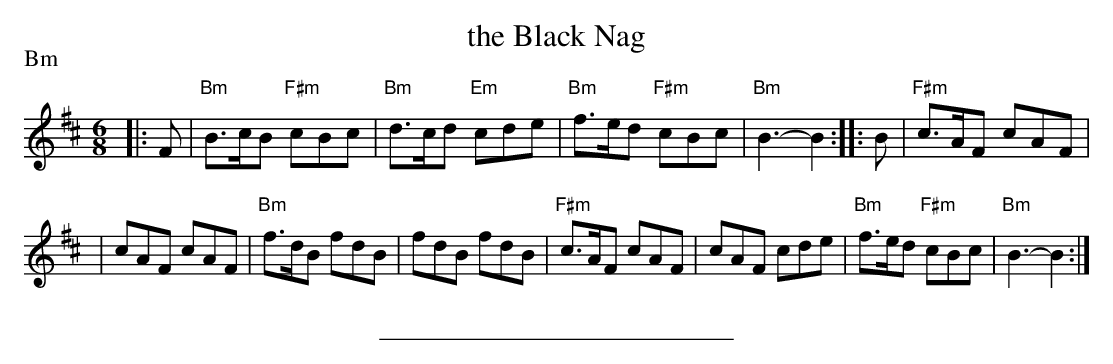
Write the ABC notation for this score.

X:1
T: the Black Nag
M: 6/8
L: 1/8
P: Bm
K: Bm
|: F \
| "Bm"B>cB "F#m"cBc | "Bm"d>cd "Em"cde | "Bm"f>ed "F#m"cBc | "Bm"B3- B2 :: B | "F#m"c>AF cAF |
| cAF cAF | "Bm"f>dB fdB | fdB fdB | "F#m"c>AF cAF | cAF cde | "Bm"f>ed "F#m"cBc | "Bm"B3- B2 :|
